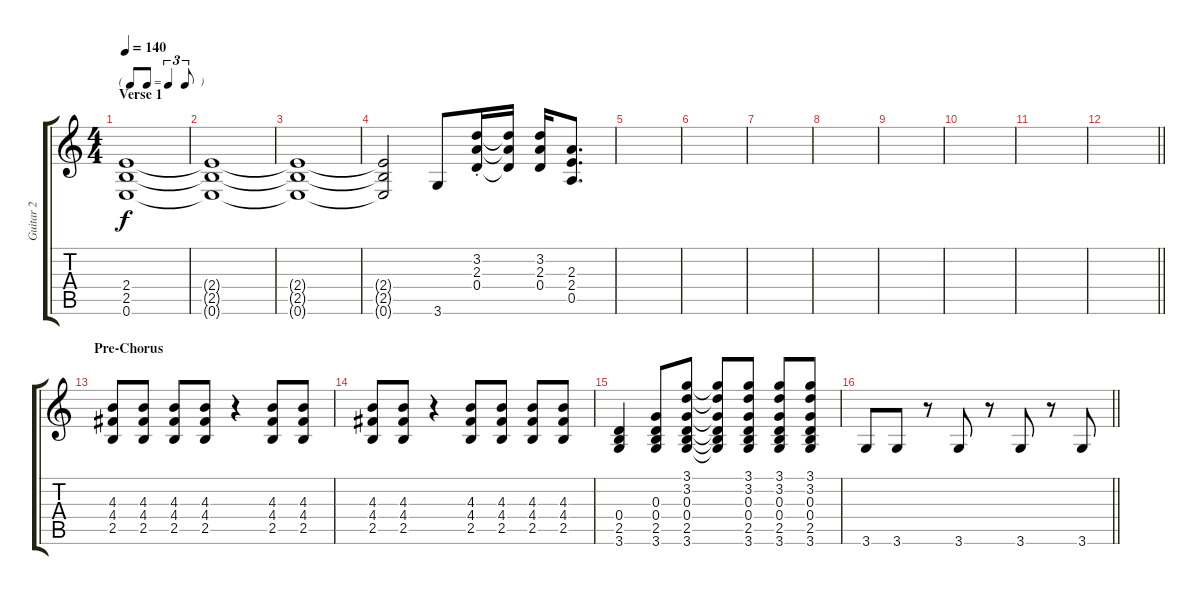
\track ("Guitar 2" "Guitar 2") {instrument distortionguitar}
\staff {score tabs}
\tuning (E4 B3 G3 D3 A2 E2) {hide}
\ts (4 4)
\tf triplet8th
\section ("" "Verse 1")
\tempo 140
\clef g2
\ks c
(2.4 2.5 0.6).1{dy f} |
(2.4{t} 2.5{t} 0.6{t}).1 |
(2.4{t} 2.5{t} 0.6{t}).1 |
(2.4{t} 2.5{t} 0.6{t}).2 3.6.8 (3.2{st} 2.3{st} 0.4{st}).16 (3.2{t} 2.3{t} 0.4{t}).16 (3.2 2.3 0.4).16 (2.3 2.4 0.5).8{d} |
|
|
|
|
|
|
|
\barLineRight lightlight
|
\section ("" "Pre-Chorus")
(4.3 4.4 2.5).8 (4.3 4.4 2.5).8 (4.3 4.4 2.5).8 (4.3 4.4 2.5).8 r.4 (4.3 4.4 2.5).8 (4.3 4.4 2.5).8 |
(4.3 4.4 2.5).8 (4.3 4.4 2.5).8 r.4 (4.3 4.4 2.5).8 (4.3 4.4 2.5).8 (4.3 4.4 2.5).8 (4.3 4.4 2.5).8 |
(0.4 2.5 3.6).4 (0.3 0.4 2.5 3.6).8 (3.1 3.2 0.3 0.4 2.5 3.6).8 (3.1{t} 3.2{t} 0.3{t} 0.4{t} 2.5{t} 3.6{t}).8 (3.1 3.2 0.3 0.4 2.5 3.6).8 (3.1 3.2 0.3 0.4 2.5 3.6).8 (3.1 3.2 0.3 0.4 2.5 3.6).8 |
\barLineRight lightlight
3.6.8 3.6.8 r.8 3.6.8 r.8 3.6.8 r.8 3.6.8
